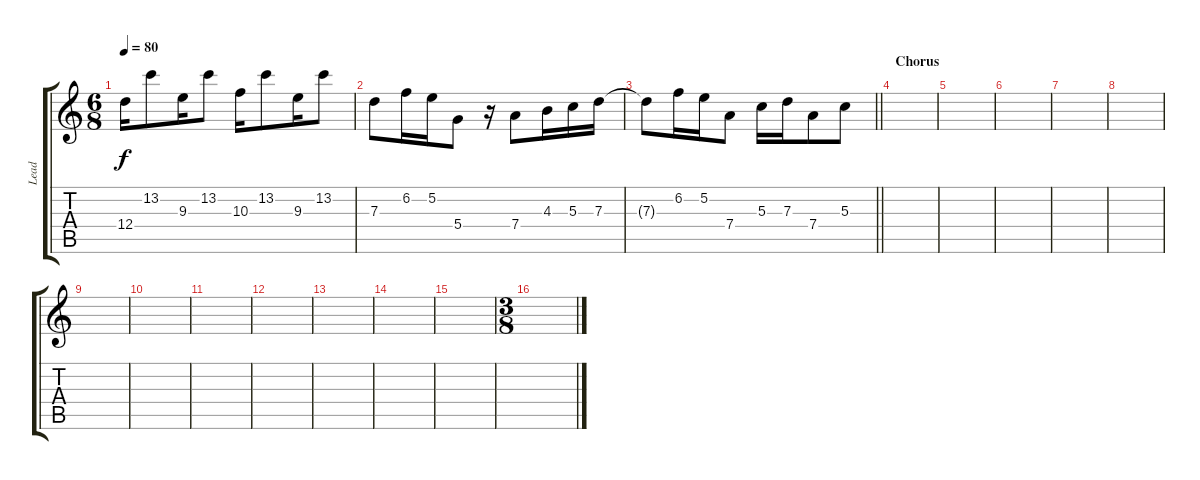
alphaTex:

\track ("Lead" "Lead") {instrument distortionguitar}
\staff {score tabs}
\tuning (E4 B3 G3 D3 A2 E2) {hide}
\ts (6 8)
\tempo 80
\clef g2
\ks c
12.4.16{dy f} 13.2.8 9.3.16 13.2.8 10.3.16 13.2.8 9.3.16 13.2.8 |
7.3.8 6.2.16 5.2.16 5.4.8 r.16 7.4.8 4.3.16 5.3.16 7.3.16 |
\barLineRight lightlight
7.3{t}.8 6.2.16 5.2.16 7.4.8 5.3.16 7.3.16 7.4.8 5.3.8 |
\section ("" "Chorus")
|
|
|
|
|
|
|
|
|
|
|
|
\ts (3 8)
